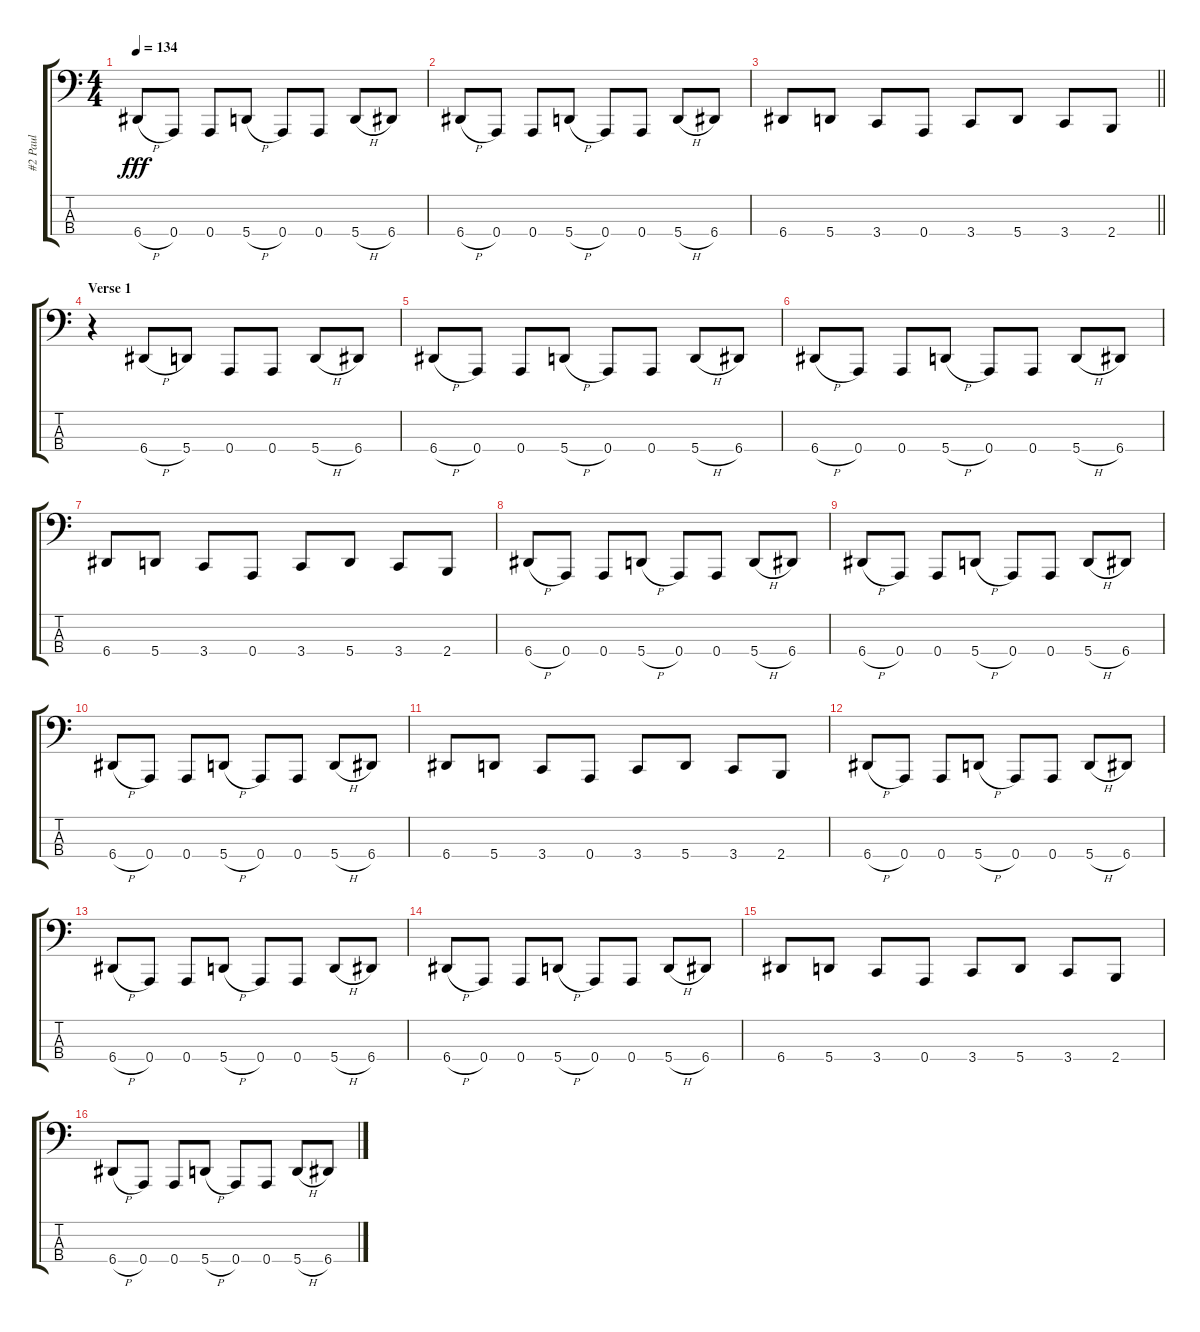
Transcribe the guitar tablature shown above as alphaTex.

\track ("#2 Paul" "#2 Paul") {instrument electricbasspick}
\staff {score tabs}
\tuning (D2 A1 E1 A0) {hide}
\ts (4 4)
\tempo 134
\clef f4
\ks c
6.4{h}.8{dy fff} 0.4.8 0.4.8 5.4{h}.8 0.4.8 0.4.8 5.4{h}.8 6.4.8 |
6.4{h}.8 0.4.8 0.4.8 5.4{h}.8 0.4.8 0.4.8 5.4{h}.8 6.4.8 |
\barLineRight lightlight
6.4.8 5.4.8 3.4.8 0.4.8 3.4.8 5.4.8 3.4.8 2.4.8 |
\section ("" "Verse 1")
r.4 6.4{h}.8 5.4.8 0.4.8 0.4.8 5.4{h}.8 6.4.8 |
6.4{h}.8 0.4.8 0.4.8 5.4{h}.8 0.4.8 0.4.8 5.4{h}.8 6.4.8 |
6.4{h}.8 0.4.8 0.4.8 5.4{h}.8 0.4.8 0.4.8 5.4{h}.8 6.4.8 |
6.4.8 5.4.8 3.4.8 0.4.8 3.4.8 5.4.8 3.4.8 2.4.8 |
6.4{h}.8 0.4.8 0.4.8 5.4{h}.8 0.4.8 0.4.8 5.4{h}.8 6.4.8 |
6.4{h}.8 0.4.8 0.4.8 5.4{h}.8 0.4.8 0.4.8 5.4{h}.8 6.4.8 |
6.4{h}.8 0.4.8 0.4.8 5.4{h}.8 0.4.8 0.4.8 5.4{h}.8 6.4.8 |
6.4.8 5.4.8 3.4.8 0.4.8 3.4.8 5.4.8 3.4.8 2.4.8 |
6.4{h}.8 0.4.8 0.4.8 5.4{h}.8 0.4.8 0.4.8 5.4{h}.8 6.4.8 |
6.4{h}.8 0.4.8 0.4.8 5.4{h}.8 0.4.8 0.4.8 5.4{h}.8 6.4.8 |
6.4{h}.8 0.4.8 0.4.8 5.4{h}.8 0.4.8 0.4.8 5.4{h}.8 6.4.8 |
6.4.8 5.4.8 3.4.8 0.4.8 3.4.8 5.4.8 3.4.8 2.4.8 |
6.4{h}.8 0.4.8 0.4.8 5.4{h}.8 0.4.8 0.4.8 5.4{h}.8 6.4.8
